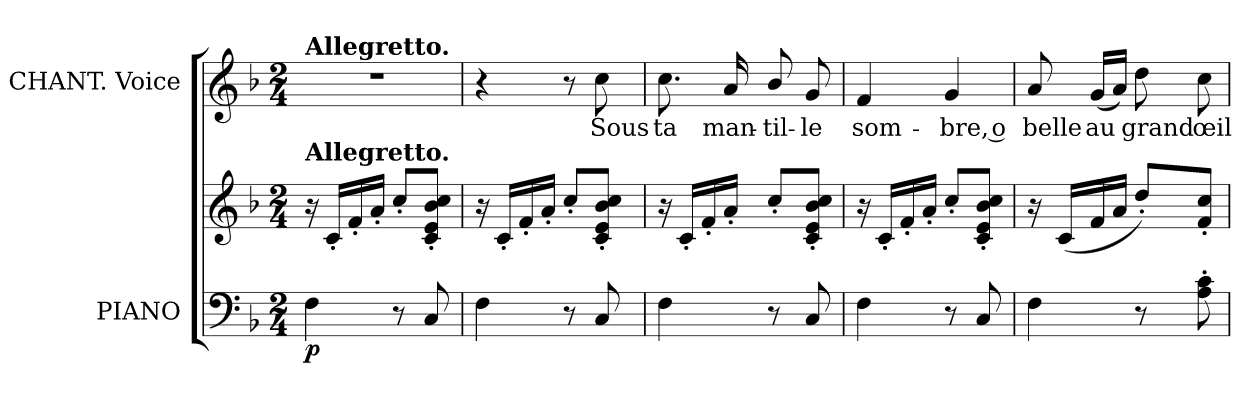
**kern	**kern	**dynam	**kern	**text
*part2	*part2	*part2	*part1	*part1
*staff3	*staff2	*staff2/3	*staff1	*staff1
*I"PIANO	*	*	*I"CHANT. Voice	*
*I'Pno	*	*	*	*
*clefF4	*clefG2	*	*clefG2	*
*k[b-]	*k[b-]	*	*k[b-]	*
*M2/4	*M2/4	*	*M2/4	*
=1	=1	=1	=1	=1
!	!	!	!LO:TX:a:B:t=Allegretto.	!
!	!LO:TX:a:B:t=Allegretto.	!	!	!
!	!	!LO:DY:b=2	!	!
4F\	16r	p	2r	.
.	16c'/LL	.	.	.
.	16f'/	.	.	.
.	16a'/JJ	.	.	.
8r	8cc'/L	.	.	.
8C/	8c/' 8e/' 8b-/' 8cc/'J	.	.	.
=2	=2	=2	=2	=2
4F\	16r	.	4r	.
.	16c'/LL	.	.	.
.	16f'/	.	.	.
.	16a'/JJ	.	.	.
8r	8cc'/L	.	8r	.
8C/	8c/' 8e/' 8b-/' 8cc/'J	.	8cc\	Sous
=3	=3	=3	=3	=3
4F\	16r	.	8.cc\	ta
.	16c'/LL	.	.	.
.	16f'/	.	.	.
.	16a'/JJ	.	16a/	man-
8r	8cc'/L	.	8b-/	-til-
8C/	8c/' 8e/' 8b-/' 8cc/'J	.	8g/	-le
=4	=4	=4	=4	=4
4F\	16r	.	4f/	som-
.	16c'/LL	.	.	.
.	16f'/	.	.	.
.	16a'/JJ	.	.	.
8r	8cc'/L	.	4g/	-bre, o
8C/	8c/' 8e/' 8b-/' 8cc/'J	.	.	.
=5	=5	=5	=5	=5
4F\	16r	.	8a/	belle
.	(16c/LL	.	.	.
.	16f/	.	(16g/LL	au
.	16a/JJ	.	16a/JJ)	.
8r	8dd'/L)	.	8dd\	grand
8A\' 8c\'	8f/' 8cc/'J	.	8cc\	œil
=	=	=	=	=
*-	*-	*-	*-	*-
